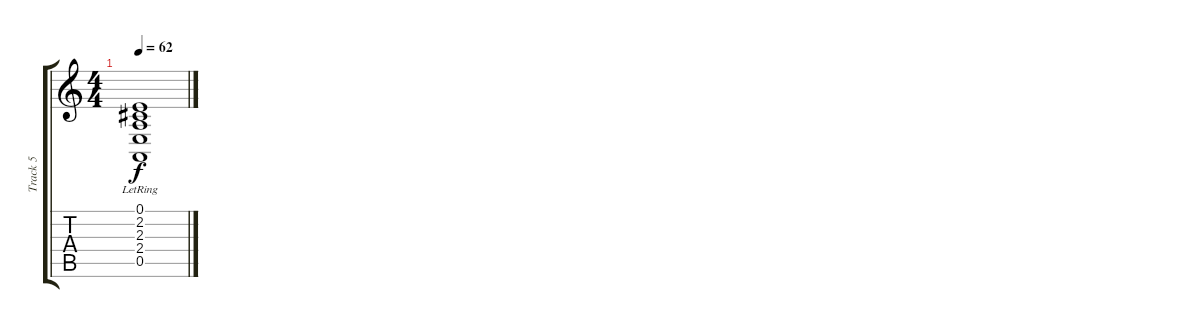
\track ("Track 5" "Track 5") {instrument stringensemble2}
\staff {score tabs}
\tuning (E4 B3 G3 D3 A2 E2) {hide}
\ts (4 4)
\tempo 62
\clef g2
\ks c
(0.1 2.2 2.3{lr} 2.4 0.5).1{dy f}
